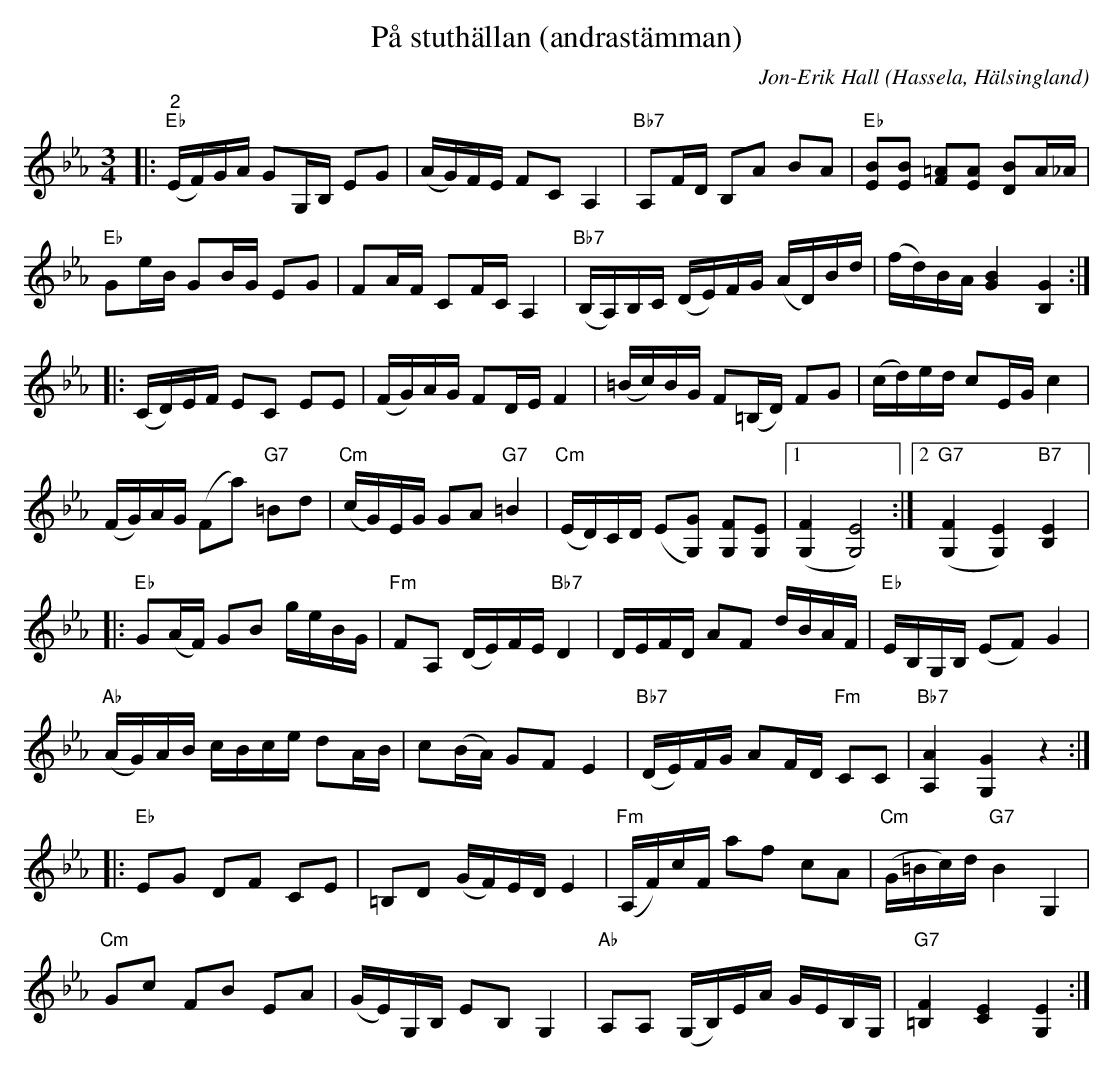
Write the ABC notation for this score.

X:1
T:På stuthällan (andrastämman)
C:Jon-Erik Hall
O:Hassela, Hälsingland
L:1/16
M:3/4
K:Eb
|:"^2""Eb" (EF)GA G2G,B, E2G2 | (AG)FE F2C2 A,4 |"Bb7" A,2FD B,2A2 B2A2 | "Eb" [EB]2[EB]2 [F=A]2[EA]2 [DB]2A_A |
"Eb" G2eB G2BG E2G2 | F2AF C2FC A,4 | "Bb7" (B,A,)B,C (DE)FG (AD)Bd | (fd)BA [GB]4 [B,G]4 ::
(CD)EF E2C2 E2E2 | (FG)AG F2DE F4 | (=Bc)BG F2(=B,D) F2G2 | (cd)ed c2EG c4 |
(FG)AG (F2a2)"G7" =B2d2 |"Cm" (cG)EG G2A2"G7" =B4 | "Cm" (ED)CD (E2[G,G]2) [G,F]2[G,E]2 |1 ([G,F]4 [G,E]8) :|2"G7" ([G,F]4 [G,E]4)"B7" [B,E]4 |:
"Eb" G2(AF) G2B2 geBG |"Fm" F2A,2 (DE)FE"Bb7" D4 | DEFD A2F2 dBAF |"Eb" EB,G,B, (E2F2) G4 |
"Ab" (AG)AB cBce d2AB | c2(BA) G2F2 E4 |"Bb7" (DE)FG A2FD"Fm" C2C2 |"Bb7" [A,A]4 [G,G]4 z4 ::
"Eb" E2G2 D2F2 C2E2 | =B,2D2 (GF)ED E4 |"Fm" (A,F)cF a2f2 c2A2 |"Cm" (G=Bc)d"G7" B4 G,4 |
"Cm" G2c2 F2B2 E2A2 | (GE)G,B, E2B,2 G,4 |"Ab" A,2A,2 (G,B,)EA GEB,G, | "G7" [=B,F]4 [CE]4 [G,E]4 :|
